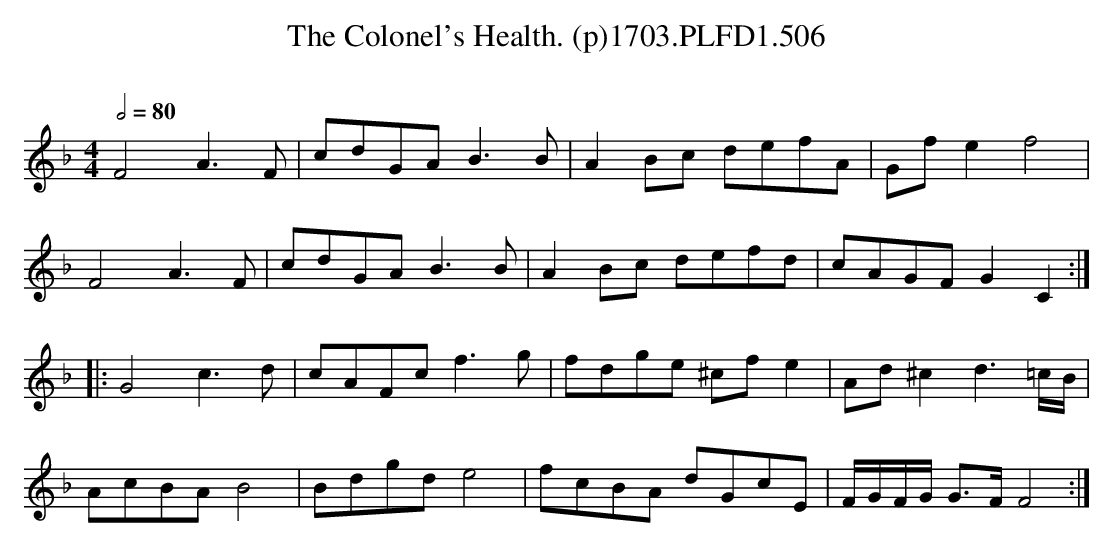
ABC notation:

X:1
T:Colonel's Health. (p)1703.PLFD1.506, The
M:4/4
L:1/8
Q:1/2=80
O:
K:F
F4A3F|cdGAB3B|A2Bc defA|Gfe2f4|
F4A3F|cdGAB3B|A2Bc defd|cAGFG2C2:|
|:G4c3d|cAFcf3g|fdge ^cfe2|Ad^c2d3=c/B/|
AcBAB4|Bdgde4|fcBA dGcE|F/G/F/G/ G>FF4:|
